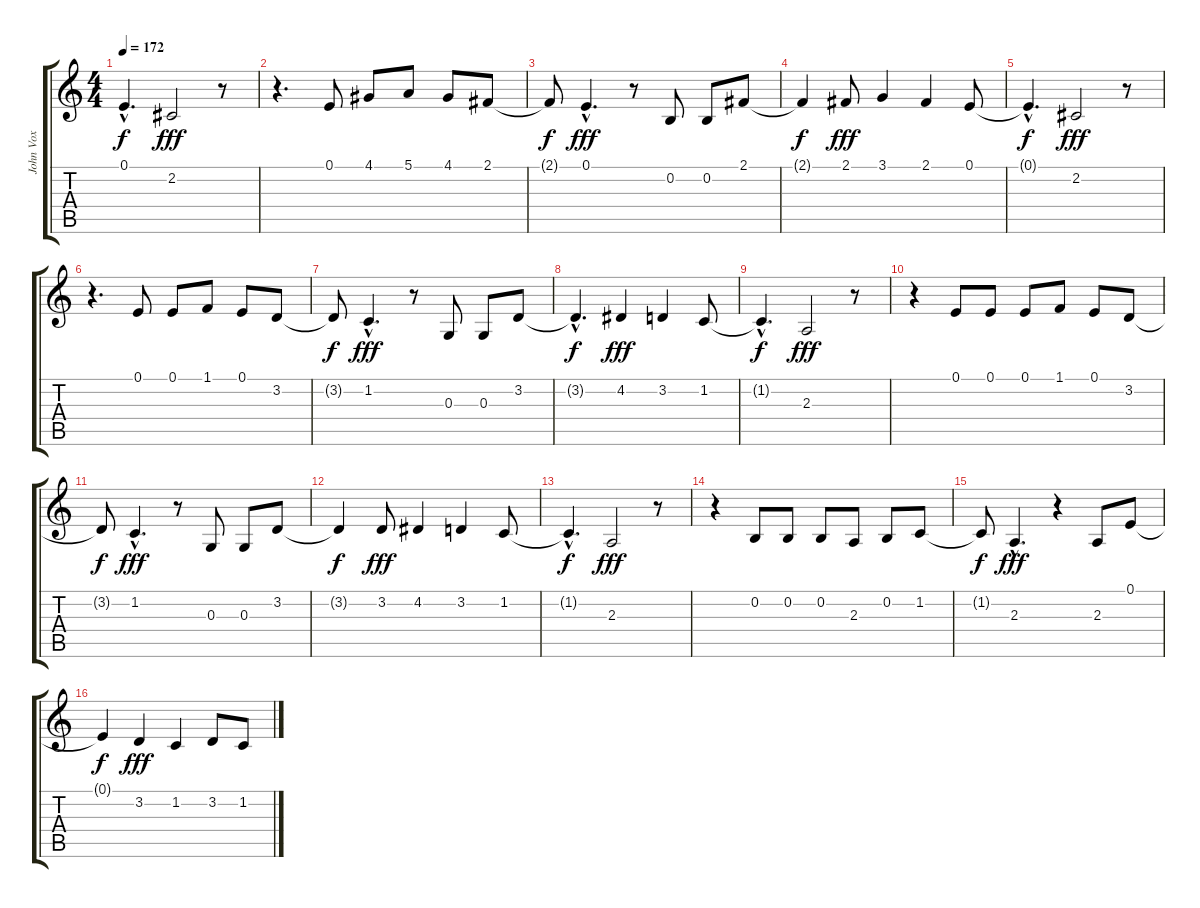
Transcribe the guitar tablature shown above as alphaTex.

\track ("John Vox" "John Vox") {instrument lead8bassandlead}
\staff {score tabs}
\tuning (E4 B3 G3 D3 A2 E2) {hide}
\ts (4 4)
\tempo 172
\clef g2
\ks c
0.1{hac t}.4{d dy f} 2.2.2{dy fff} r.8 |
r.4{d} 0.1.8 4.1.8 5.1.8 4.1.8 2.1.8 |
2.1{t}.8{dy f} 0.1{hac}.4{d dy fff} r.8 0.2.8 0.2.8 2.1.8 |
2.1{t}.4{dy f} 2.1.8{dy fff} 3.1.4 2.1.4 0.1.8 |
0.1{hac t}.4{d dy f} 2.2.2{dy fff} r.8 |
r.4{d} 0.1.8 0.1.8 1.1.8 0.1.8 3.2.8 |
3.2{t}.8{dy f} 1.2{hac}.4{d dy fff} r.8 0.3.8 0.3.8 3.2.8 |
3.2{hac t}.4{d dy f} 4.2.4{dy fff} 3.2.4 1.2.8 |
1.2{hac t}.4{d dy f} 2.3.2{dy fff} r.8 |
r.4 0.1.8 0.1.8 0.1.8 1.1.8 0.1.8 3.2.8 |
3.2{t}.8{dy f} 1.2{hac}.4{d dy fff} r.8 0.3.8 0.3.8 3.2.8 |
3.2{t}.4{dy f} 3.2.8{dy fff} 4.2.4 3.2.4 1.2.8 |
1.2{hac t}.4{d dy f} 2.3.2{dy fff} r.8 |
r.4 0.2.8 0.2.8 0.2.8 2.3.8 0.2.8 1.2.8 |
1.2{t}.8{dy f} 2.3{hac}.4{d dy fff} r.4 2.3.8 0.1.8 |
0.1{t}.4{dy f} 3.2.4{dy fff} 1.2.4 3.2.8 1.2.8
